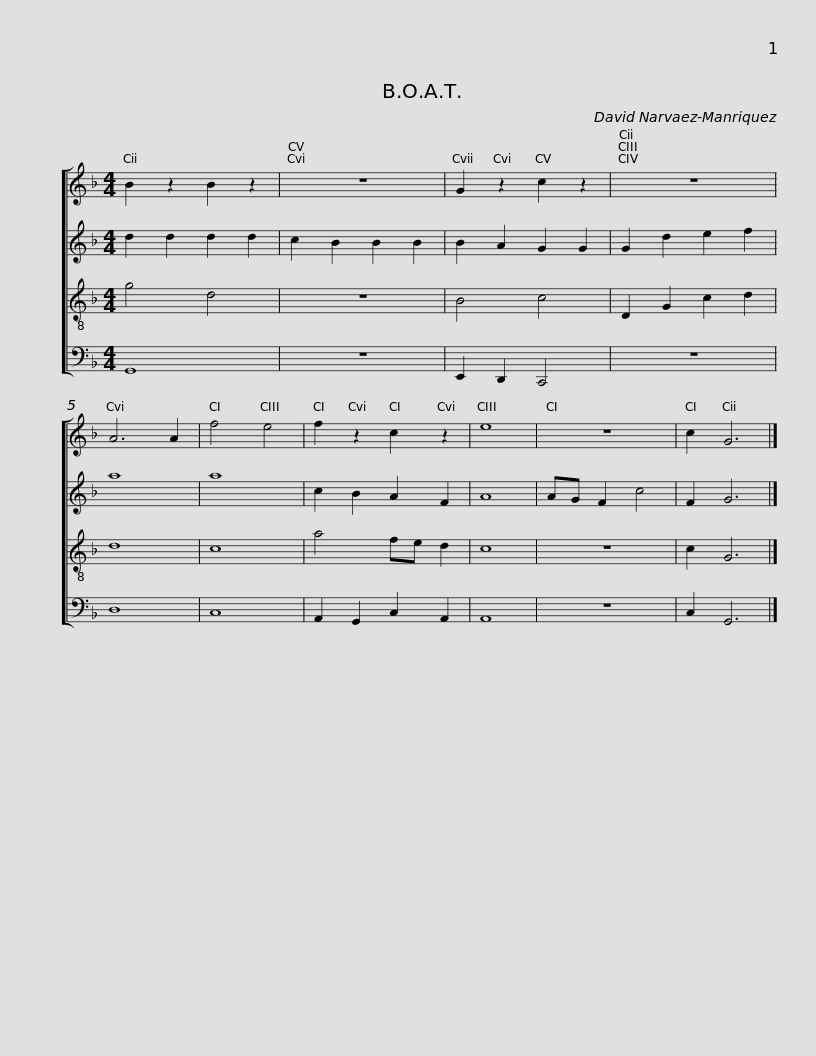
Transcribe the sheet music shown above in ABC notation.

X:1
%%score [ 1 2 3 4 ]
L:1/8
M:4/4
I:linebreak $
K:F
V:1 treble
V:2 treble
V:3 treble-8
V:4 bass
V:1
 B2 z2 B2 z2 | z8 | G2 z2 c2 z2 | z8 | A6 A2 | %5
 f4 e4 | f2 z2 c2 z2 | e8 | z8 |$ c2 G6 |] %10
V:2
 d2 d2 d2 d2 | c2 B2 B2 B2 | B2 A2 G2 G2 | G2 d2 e2 f2 | a8 | %5
 a8 | c2 B2 A2 F2 | A8 | AG F2 c4 |$ F2 G6 |] %10
V:3
 g4 d4 | z8 | B4 c4 | D2 G2 c2 d2 | d8 | %5
 c8 | a4 fe d2 | c8 | z8 |$ c2 G6 |] %10
V:4
 G,,8 | z8 | E,,2 D,,2 C,,4 | z8 | D,8 | %5
 C,8 | A,,2 G,,2 C,2 A,,2 | A,,8 | z8 |$ C,2 G,,6 |] %10
